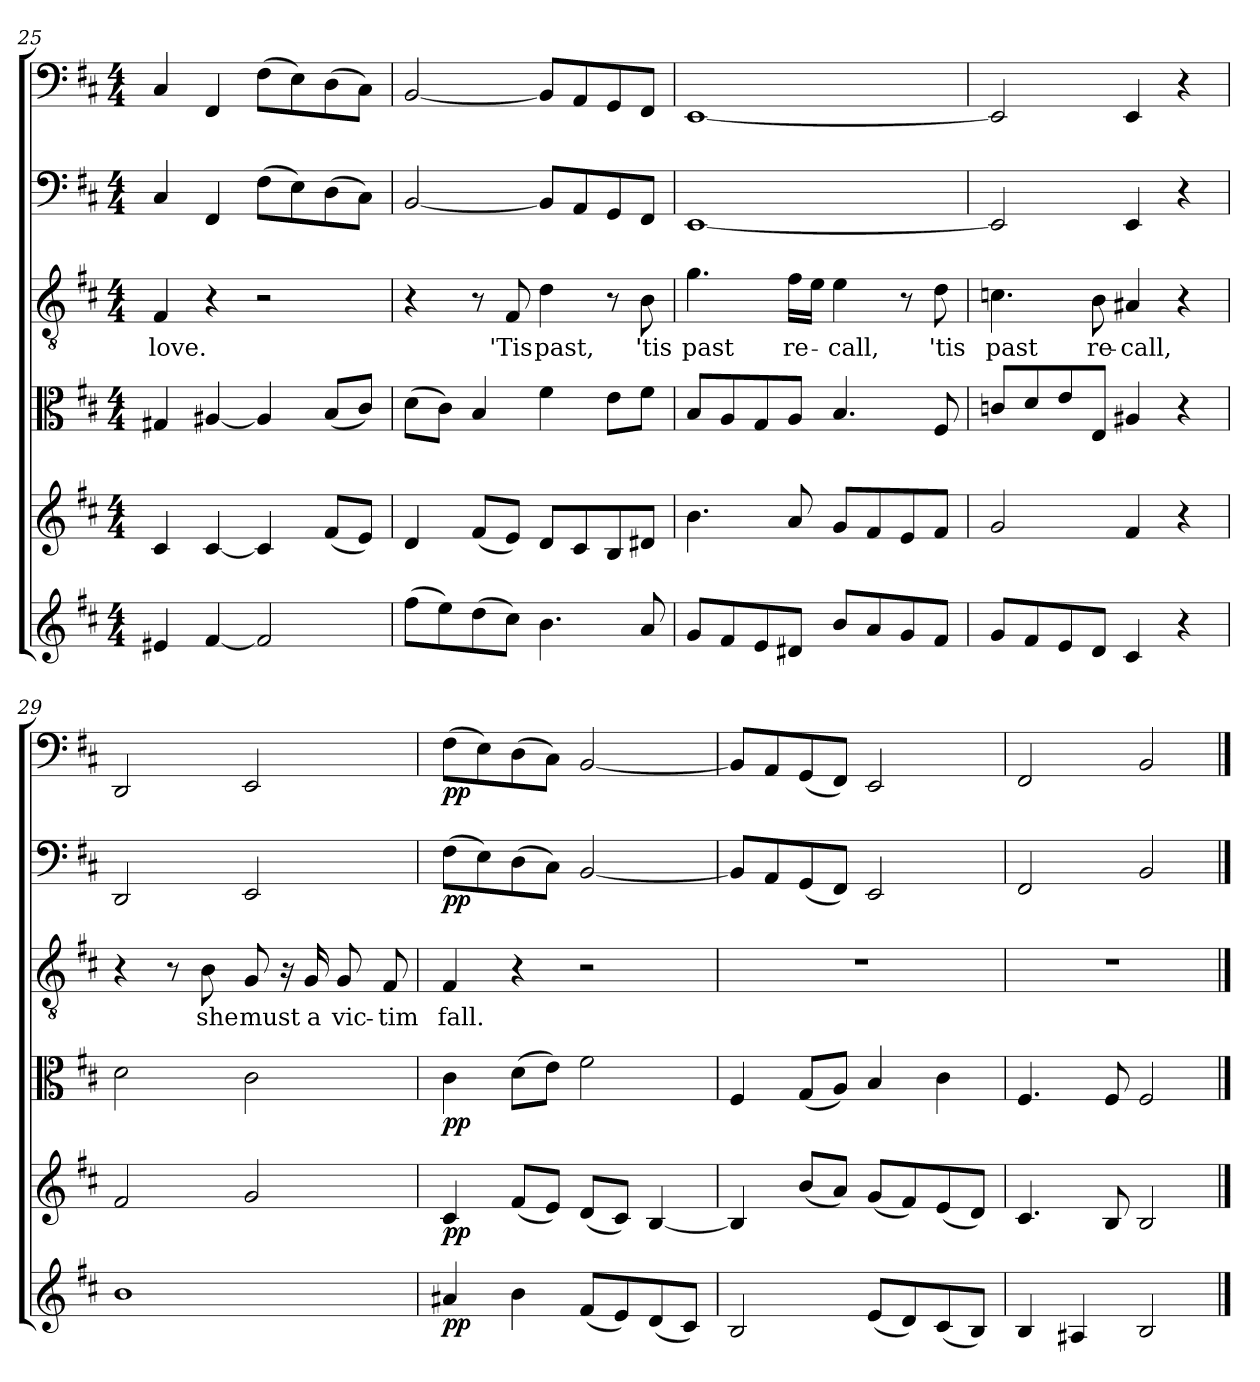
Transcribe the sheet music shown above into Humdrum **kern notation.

**kern	**dynam	**kern	**dynam	**kern	**dynam	**kern	**text	**kern	**dynam	**kern	**dynam
*part6	*part6	*part5	*part5	*part4	*part4	*part3	*part3	*part2	*part2	*part1	*part1
*staff6	*staff6	*staff5	*staff5	*staff4	*staff4	*staff3	*staff3	*staff2	*staff2	*staff1	*staff1
*clefG2	*	*clefG2	*	*clefC3	*	*clefGv2	*	*clefF4	*	*clefF4	*
*k[f#c#]	*	*k[f#c#]	*	*k[f#c#]	*	*k[f#c#]	*	*k[f#c#]	*	*k[f#c#]	*
*b:	*	*b:	*	*b:	*	*b:	*	*b:	*	*b:	*
*M4/4	*	*M4/4	*	*M4/4	*	*M4/4	*	*M4/4	*	*M4/4	*
=25	=25	=25	=25	=25	=25	=25	=25	=25	=25	=25	=25
4e#X/	.	4c#/	.	4G#X/	.	4F#/	love.	4C#/	.	4C#/	.
[4f#/	.	[4c#/	.	[4A#X/	.	4r	.	4FF#/	.	4FF#/	.
2f#/]	.	4c#/]	.	4A#/]	.	2r	.	(8F#\L	.	(8F#\L	.
.	.	.	.	.	.	.	.	8E\)	.	8E\)	.
.	.	(8f#/L	.	(8B/L	.	.	.	(8D\	.	(8D\	.
.	.	8e/J)	.	8c#/J)	.	.	.	8C#\J)	.	8C#\J)	.
=26	=26	=26	=26	=26	=26	=26	=26	=26	=26	=26	=26
(8ff#\L	.	4d/	.	(8d\L	.	4r	.	[2BB/	.	[2BB/	.
8ee\)	.	.	.	8c#\J)	.	.	.	.	.	.	.
(8dd\	.	(8f#/L	.	4B/	.	8r	.	.	.	.	.
8cc#\J)	.	8e/J)	.	.	.	8F#/	'Tis	.	.	.	.
4.b\	.	8d/L	.	4f#\	.	4d\	past,	8BB/L]	.	8BB/L]	.
.	.	8c#/	.	.	.	.	.	8AA/	.	8AA/	.
.	.	8B/	.	8e\L	.	8r	.	8GG/	.	8GG/	.
8a/	.	8d#X/J	.	8f#\J	.	8B\	'tis	8FF#/J	.	8FF#/J	.
=27	=27	=27	=27	=27	=27	=27	=27	=27	=27	=27	=27
8g/L	.	4.b\	.	8B/L	.	4.g\	past	[1EE/	.	[1EE/	.
8f#/	.	.	.	8A/	.	.	.	.	.	.	.
8e/	.	.	.	8G/	.	.	.	.	.	.	.
8d#X/J	.	8a/	.	8A/J	.	16f#\LL	re-	.	.	.	.
.	.	.	.	.	.	16e\JJ	.	.	.	.	.
8b/L	.	8g/L	.	4.B/	.	4e\	-call,	.	.	.	.
8a/	.	8f#/	.	.	.	.	.	.	.	.	.
8g/	.	8e/	.	.	.	8r	.	.	.	.	.
8f#/J	.	8f#/J	.	8F#/	.	8d\	'tis	.	.	.	.
=28	=28	=28	=28	=28	=28	=28	=28	=28	=28	=28	=28
8g/L	.	2g/	.	8cn/L	.	4.cn\	past	2EE/]	.	2EE/]	.
8f#/	.	.	.	8d/	.	.	.	.	.	.	.
8e/	.	.	.	8e/	.	.	.	.	.	.	.
8d/J	.	.	.	8E/J	.	8B\	re-	.	.	.	.
4c#/	.	4f#/	.	4A#X/	.	4A#X/	-call,	4EE/	.	4EE/	.
4r	.	4r	.	4r	.	4r	.	4r	.	4r	.
=29	=29	=29	=29	=29	=29	=29	=29	=29	=29	=29	=29
1b\	.	2f#/	.	2d\	.	4r	.	2DD/	.	2DD/	.
.	.	.	.	.	.	8r	.	.	.	.	.
.	.	.	.	.	.	8B\	she	.	.	.	.
.	.	2g/	.	2c#\	.	8G/	must	2EE/	.	2EE/	.
.	.	.	.	.	.	16r	.	.	.	.	.
.	.	.	.	.	.	16G/	a	.	.	.	.
.	.	.	.	.	.	8G/	vic-	.	.	.	.
.	.	.	.	.	.	8F#/	-tim	.	.	.	.
=30	=30	=30	=30	=30	=30	=30	=30	=30	=30	=30	=30
4a#X/	pp	4c#/	pp	4c#\	pp	4F#/	fall.	(8F#\L	pp	(8F#\L	pp
.	.	.	.	.	.	.	.	8E\)	.	8E\)	.
4b\	.	(8f#/L	.	(8d\L	.	4r	.	(8D\	.	(8D\	.
.	.	8e/J)	.	8e\J)	.	.	.	8C#\J)	.	8C#\J)	.
(8f#/L	.	(8d/L	.	2f#\	.	2r	.	[2BB/	.	[2BB/	.
8e/)	.	8c#/J)	.	.	.	.	.	.	.	.	.
(8d/	.	[4B/	.	.	.	.	.	.	.	.	.
8c#/J)	.	.	.	.	.	.	.	.	.	.	.
=31	=31	=31	=31	=31	=31	=31	=31	=31	=31	=31	=31
2B/	.	4B/]	.	4F#/	.	1r	.	8BB/L]	.	8BB/L]	.
.	.	.	.	.	.	.	.	8AA/	.	8AA/	.
.	.	(8b/L	.	(8G/L	.	.	.	(8GG/	.	(8GG/	.
.	.	8a/J)	.	8A/J)	.	.	.	8FF#/J)	.	8FF#/J)	.
(8e/L	.	(8g/L	.	4B/	.	.	.	2EE/	.	2EE/	.
8d/)	.	8f#/)	.	.	.	.	.	.	.	.	.
(8c#/	.	(8e/	.	4c#\	.	.	.	.	.	.	.
8B/J)	.	8d/J)	.	.	.	.	.	.	.	.	.
=32	=32	=32	=32	=32	=32	=32	=32	=32	=32	=32	=32
4B/	.	4.c#/	.	4.F#/	.	1r	.	2FF#/	.	2FF#/	.
4A#X/	.	.	.	.	.	.	.	.	.	.	.
.	.	8B/	.	8F#/	.	.	.	.	.	.	.
2B/	.	2B/	.	2F#/	.	.	.	2BB/	.	2BB/	.
==	==	==	==	==	==	==	==	==	==	==	==
*-	*-	*-	*-	*-	*-	*-	*-	*-	*-	*-	*-
